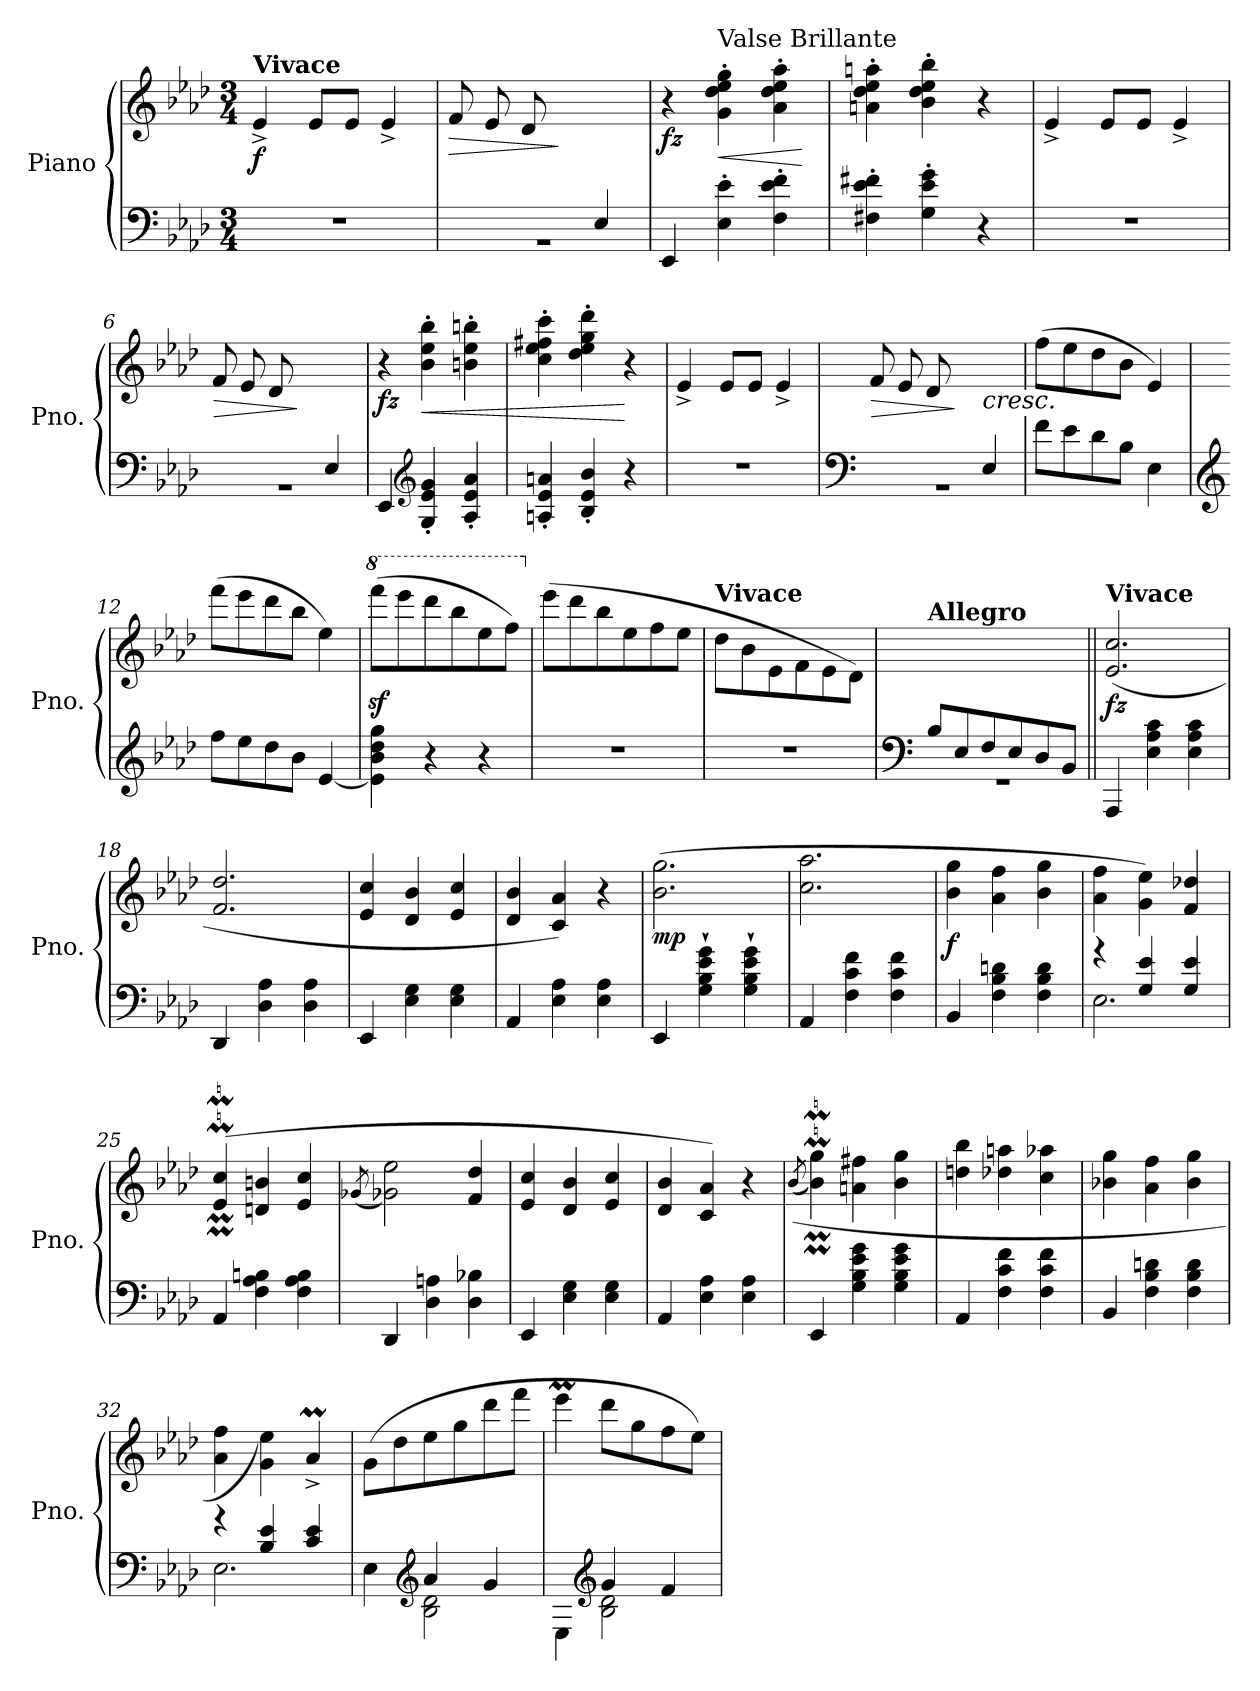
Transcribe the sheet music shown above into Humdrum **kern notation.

**kern	**kern	**dynam
*part1	*part1	*part1
*staff2	*staff1	*staff1/2
*I"Piano	*	*
*I'Pno.	*	*
*clefF4	*clefG2	*
*k[b-e-a-d-]	*k[b-e-a-d-]	*
*M3/4	*M3/4	*
=1	=1	=1
!	!LO:TX:a:B:t=Vivace	!
!	!	!LO:DY:b
2.r	(>4e-^/	f
.	8e-/L	.
.	8e-/J	.
.	4e-^/	.
=2	=2	=2
*^	*	*
!	!	!	!LO:HP:b
4.ryy	2.r	8f/L	>
.	.	8e-/	.
.	.	8d-/	.
8B-/J	.	4.ryy	]
4E-/)	.	.	.
*v	*v	*	*
=3	=3	=3
!	!	!LO:DY:b
4EE-/	4r	fz
!	!LO:TX:a:t=Valse Brillante	!
!	!	!LO:HP:b
4E-\' 4e-\'	4g\' 4dd-\' 4ee-\' 4gg\'	<
4F\' 4e-\' 4f\'	4a-\' 4dd-\' 4ee-\' 4aa-\'	.
.	.	[
=4	=4	=4
4F#X\' 4e-\' 4f#X\'	4an\' 4dd-\' 4ee-\' 4aan\'	.
4G\' 4e-\' 4g\'	4b-\' 4dd-\' 4ee-\' 4bb-\'	.
4r	4r	.
=5	=5	=5
2.r	(>4e-^/	.
.	8e-/L	.
.	8e-/J	.
.	4e-^/	.
=6	=6	=6
*^	*	*
!	!	!	!LO:HP:b
4.ryy	2.r	8f/L	>
.	.	8e-/	.
.	.	8d-/	.
8B-/J	.	4.ryy	]
4E-/)	.	.	.
*v	*v	*	*
=7	=7	=7
!	!	!LO:DY:b
4EE-/	4r	fz
*clefG2	*	*
!	!	!LO:HP:b
4G/' 4e-/' 4g/'	4b-\' 4ee-\' 4bb-\'	<
4A-/' 4e-/' 4a-/'	4bn\' 4ee-\' 4bbn\'	.
!!LO:LB:g=z
=8	=8	=8
4An/' 4e-/' 4an/'	4cc\' 4ee-\' 4ff#X\' 4ccc\'	.
4B-/' 4e-/' 4b-/'	4dd-\' 4ee-\' 4gg\' 4ddd-\'	.
4r	4r	[
=9	=9	=9
2.r	(>4e-^/	.
.	8e-/L	.
.	8e-/J	.
.	4e-^/	.
=10	=10	=10
*clefF4	*	*
*^	*	*
!	!	!	!LO:HP:b
4.ryy	2.r	8f/L	>
.	.	8e-/	.
.	.	8d-/	.
8B-/J	.	8ryy	]
!	!	!LO:TX:b:i:t=cresc.	!
4E-/)	.	4ryy	.
*v	*v	*	*
=11	=11	=11
8f\L	(>8ff\L	.
8e-\	8ee-\	.
8d-\	8dd-\	.
8B-\J	8b-\J	.
4E-\	4e-/)	.
=12	=12	=12
*clefG2	*	*
8ff\L	(>8fff\L	.
8ee-\	8eee-\	.
8dd-\	8ddd-\	.
8b-\J	8bb-\J	.
[4e-/	4ee-\)	.
=13	=13	=13
*	*8va	*
4e-\] 4b-\ 4dd-\ 4gg\	(>8ffffz<\L	.
.	8eeee-\	.
4r	8dddd-\	.
.	8bbb-\	.
4r	8eee-\	.
.	8fff\J)	.
!!LO:LB:g=z
=14	=14	=14
*	*X8va	*
2.r	(>8eee-\L	.
.	8ddd-\	.
.	8bb-\	.
.	8ee-\	.
.	8ff\	.
.	8ee-\J	.
=15	=15	=15
!	!LO:TX:a:B:t=Vivace	!
2.r	8dd-\L	.
.	8b-\	.
.	8e-\	.
.	8f\	.
.	8e-\	.
.	8d-\J)	.
=16	=16	=16
*clefF4	*	*
*^	*	*
!	!	!LO:TX:a:B:t=Allegro	!
8B-/L	2.rGG	2.ryy	.
8E-/	.	.	.
8F/	.	.	.
8E-/	.	.	.
8D-/	.	.	.
8BB-/J	.	.	.
*v	*v	*	*
=17||	=17||	=17||
!	!LO:TX:a:B:t=Vivace	!
!	!	!LO:DY:b
4AAA-/	(<2.e-/ 2.cc/	fz
4E-\ 4A-\ 4c\	.	.
4E-\ 4A-\ 4c\	.	.
=18	=18	=18
4DD-/	2.f/ 2.dd-/	.
4D-\ 4A-\	.	.
4D-\ 4A-\	.	.
=19	=19	=19
4EE-/	4e-/ 4cc/	.
4E-\ 4G\	4d-/ 4b-/	.
4E-\ 4G\	4e-/ 4cc/	.
=20	=20	=20
4AA-/	4d-/ 4b-/	.
4E-\ 4A-\	4c/ 4a-/)	.
4E-\ 4A-\	4r	.
=21	=21	=21
!	!	!LO:DY:b
4EE-/	(>2.b-\ 2.gg\	mp
4G\` 4B-\` 4e-\` 4g\`	.	.
4G\` 4B-\` 4e-\` 4g\`	.	.
=22	=22	=22
4AA-/	2.cc\ 2.aa-\	.
4F\ 4c\ 4f\	.	.
4F\ 4c\ 4f\	.	.
!!LO:LB:g=z
=23	=23	=23
!	!	!LO:DY:b
4BB-/	4b-\ 4gg\	f
4F\ 4B-\ 4dn\	4a-\ 4ff\	.
4F\ 4B-\ 4d\	4b-\ 4gg\	.
=24	=24	=24
*^	*	*
2.E-\	4rg	4a-\ 4ff\	.
.	4G/ 4e-/	4g\ 4ee-\)	.
.	4G/ 4e-/	4f/ 4dd-X/	.
*v	*v	*	*
=25	=25	=25
4AA-/	(<4e-/M 4cc/M	.
4F\ 4A-\ 4Bn\	4dn/ 4bn/	.
4F\ 4A-\ 4B\	4e-/ 4cc/	.
=26	=26	=26
.	(<8qg-X/	.
4DD-/	2g-\ 2ee-\)	.
4D-\ 4An\	.	.
4D-\ 4B-X\	4f/ 4dd-/	.
=27	=27	=27
4EE-/	4e-/ 4cc/	.
4E-\ 4G\	4d-/ 4b-/	.
4E-\ 4G\	4e-/ 4cc/	.
=28	=28	=28
4AA-/	4d-/ 4b-/	.
4E-\ 4A-\	4c/ 4a-/)	.
4E-\ 4A-\	4r	.
=29	=29	=29
.	(<(>8qb-/	.
4EE-/	4b-\M 4gg\M)	.
4G\ 4B-\ 4e-\ 4g\	4an\ 4ff#X\	.
4G\ 4B-\ 4e-\ 4g\	4b-\ 4gg\	.
=30	=30	=30
4AA-/	4ddn\ 4bb-\	.
4F\ 4c\ 4f\	4dd-X\ 4aan\	.
4F\ 4c\ 4f\	4cc\ 4aa-X\	.
!!LO:LB:g=z
=31	=31	=31
4BB-/	4b-X\ 4gg\	.
4F\ 4B-\ 4dn\	4a-\ 4ff\	.
4F\ 4B-\ 4d\	4b-\ 4gg\	.
=32	=32	=32
*^	*	*
2.E-\	4rg	4a-\ 4ff\	.
.	4B-/ 4e-/	4g\ 4ee-\)	.
.	4c/ 4e-/	4a-M^/	.
=33	=33	=33	=33
4E-\	4ryy	(>8g\L	.
.	.	8dd-\	.
*clefG2	*	*	*
4a-/	2B-\ 2d-\	8ee-\	.
.	.	8gg\	.
4g/	.	8ddd-\	.
.	.	8fff\J	.
=34	=34	=34	=34
4E-\	4ryy	4eee-M\	.
*clefG2	*	*	*
4g/	2B-\ 2d-\	8ddd-\L	.
.	.	8gg\	.
4f/	.	8ff\	.
.	.	8ee-\J)	.
*v	*v	*	*
=	=	=
*-	*-	*-
